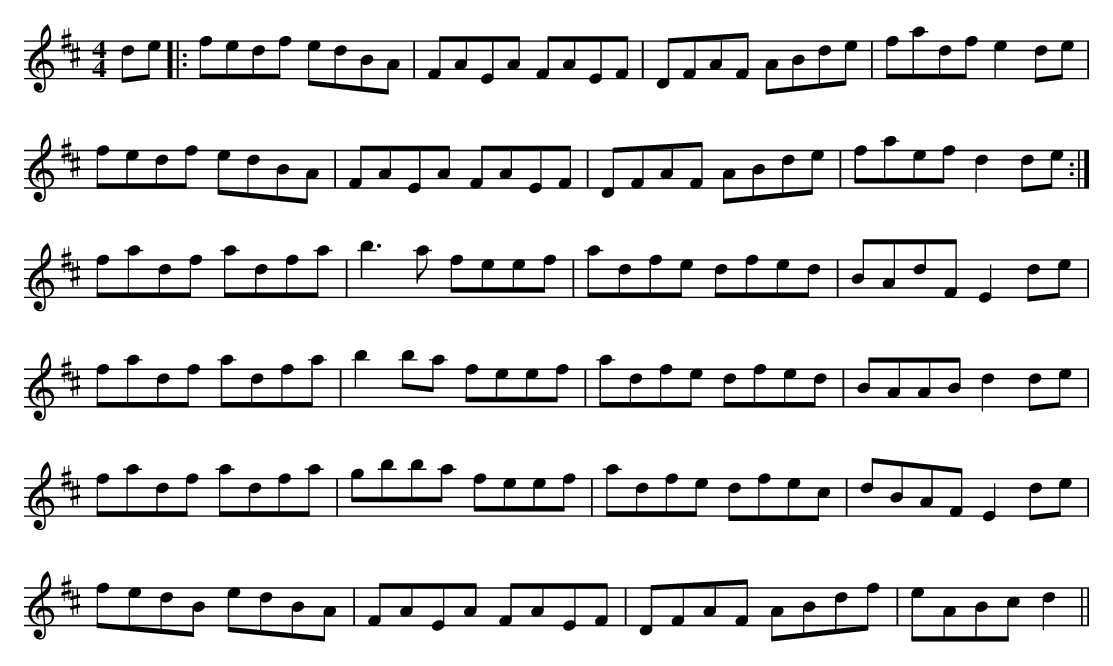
X:1
M:4/4
K:D
de|:fedf edBA|FAEA FAEF|DFAF ABde|fadf e2 de|
fedf edBA|FAEA FAEF|DFAF ABde|faef d2 de:|
fadf adfa|b3 a feef|adfe dfed|BAdF E2 de|
fadf adfa|b2 ba feef|adfe dfed|BAAB d2 de|
fadf adfa|gbba feef|adfe dfec|dBAF E2 de|
fedB edBA|FAEA FAEF|DFAF ABdf|eABc d2||
